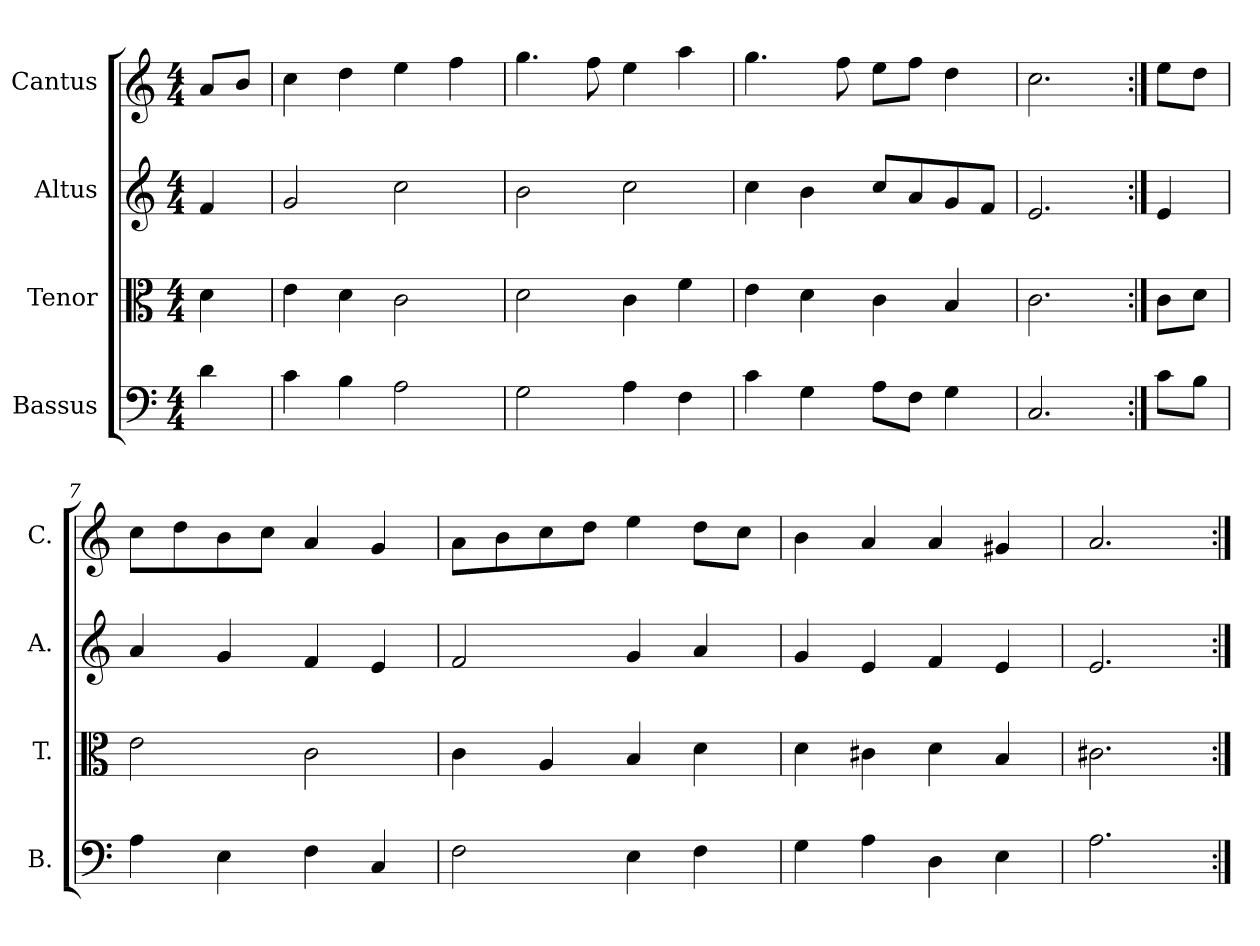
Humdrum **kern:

**kern	**kern	**kern	**kern
*part4	*part3	*part2	*part1
*staff4	*staff3	*staff2	*staff1
*I"Bassus	*I"Tenor	*I"Altus	*I"Cantus
*I'B.	*I'T.	*I'A.	*I'C.
*clefF4	*clefC3	*clefG2	*clefG2
*k[]	*k[]	*k[]	*k[]
*M4/4	*M4/4	*M4/4	*M4/4
=1	=1	=1	=1
4d\	4d\	4f/	8a/L
.	.	.	8b/J
=2	=2	=2	=2
4c\	4e\	2g/	4cc\
4B\	4d\	.	4dd\
2A\	2c\	2cc\	4ee\
.	.	.	4ff\
=3	=3	=3	=3
2G\	2d\	2b\	4.gg\
.	.	.	8ff\
4A\	4c\	2cc\	4ee\
4F\	4f\	.	4aa\
=4	=4	=4	=4
4c\	4e\	4cc\	4.gg\
4G\	4d\	4b\	.
.	.	.	8ff\
8A\L	4c\	8cc/L	8ee\L
8F\J	.	8a/	8ff\J
4G\	4B/	8g/	4dd\
.	.	8f/J	.
=5	=5	=5	=5
2.C/	2.c\	2.e/	2.cc\
=6:|!	=6:|!	=6:|!	=6:|!
8c\L	8c\L	4e/	8ee\L
8B\J	8d\J	.	8dd\J
=7	=7	=7	=7
4A\	2e\	4a/	8cc\L
.	.	.	8dd\
4E\	.	4g/	8b\
.	.	.	8cc\J
4F\	2c\	4f/	4a/
4C/	.	4e/	4g/
=8	=8	=8	=8
2F\	4c\	2f/	8a\L
.	.	.	8b\
.	4A/	.	8cc\
.	.	.	8dd\J
4E\	4B/	4g/	4ee\
4F\	4d\	4a/	8dd\L
.	.	.	8cc\J
=9	=9	=9	=9
4G\	4d\	4g/	4b\
4A\	4c#X\	4e/	4a/
4D\	4d\	4f/	4a/
4E\	4B/	4e/	4g#X/
=10	=10	=10	=10
2.A\	2.c#X\	2.e/	2.a/
=:|!	=:|!	=:|!	=:|!
*-	*-	*-	*-
